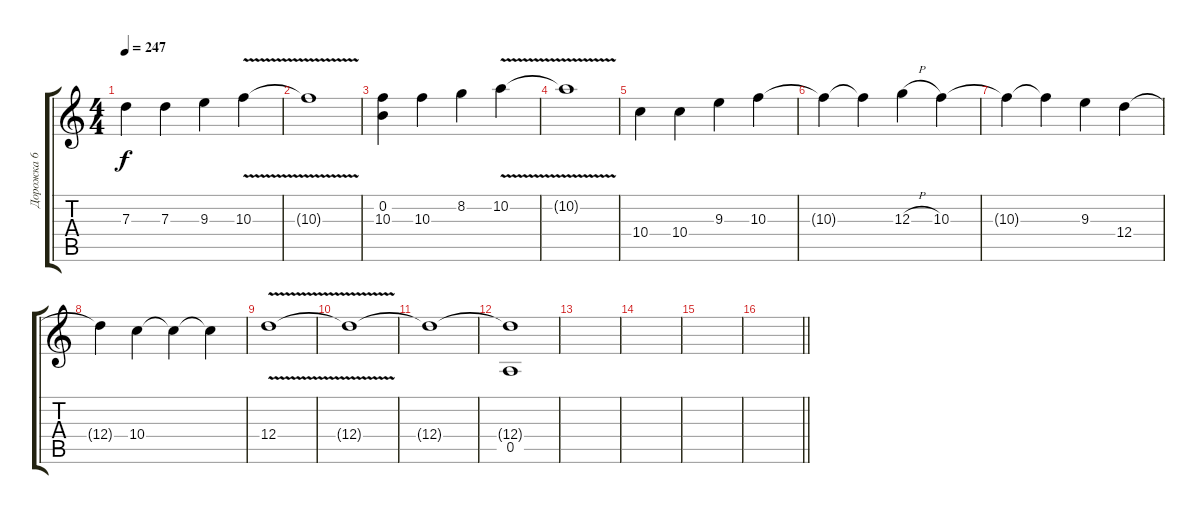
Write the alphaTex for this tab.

\track ("Дорожка 6" "Дорожка 6") {instrument distortionguitar}
\staff {score tabs}
\tuning (E4 B3 G3 D3 A2 E2) {hide}
\ts (4 4)
\tempo 247
\clef g2
\ks c
7.3.4{dy f} 7.3.4 9.3.4 10.3{v}.4 |
10.3{t}.1 |
(0.2 10.3).4 10.3.4 8.2.4 10.2{v}.4 |
10.2{t}.1 |
10.4.4 10.4.4 9.3.4 10.3.4 |
10.3{t}.4 10.3{t}.4 12.3{h}.4 10.3.4 |
10.3{t}.4 10.3{t}.4 9.3.4 12.4.4 |
12.4{t}.4 10.4.4 10.4{t}.4 10.4{t}.4 |
12.4{v}.1 |
12.4{t}.1 |
12.4{t}.1 |
(12.4{t} 0.5).1 |
|
|
|
\barLineRight lightlight
